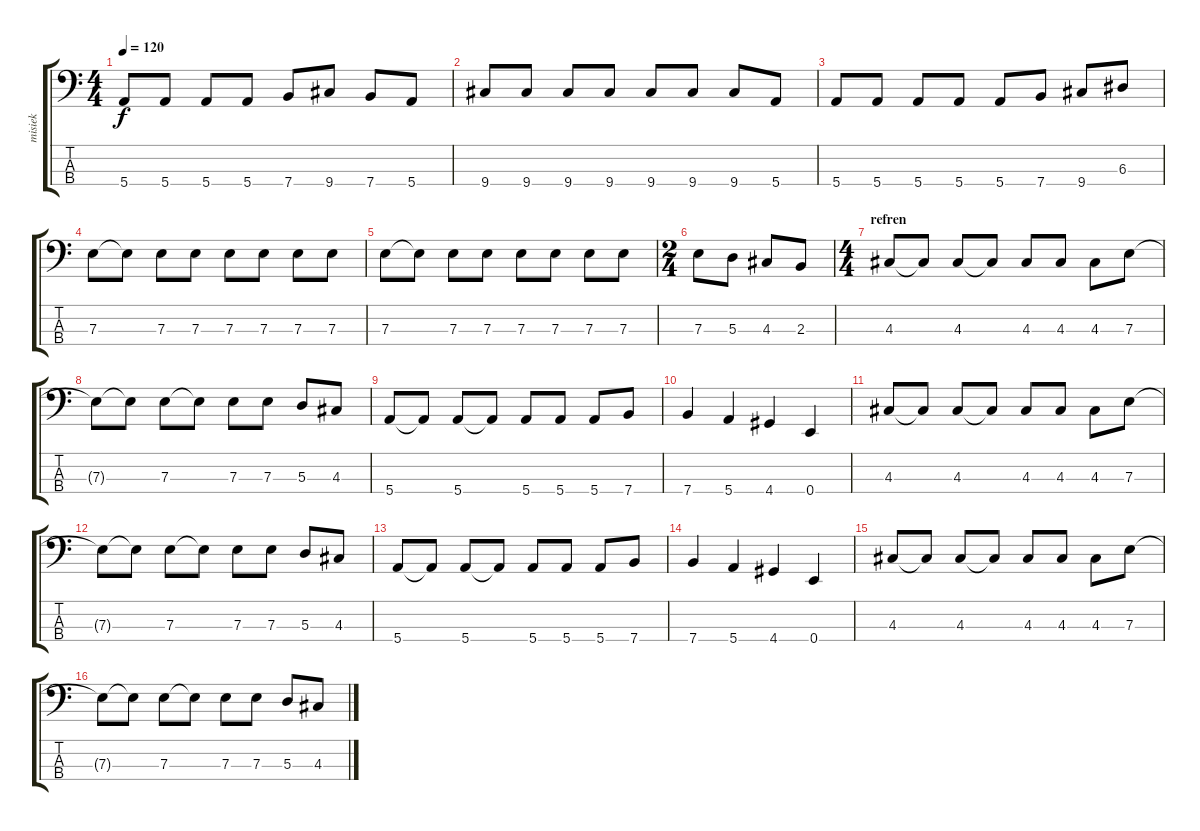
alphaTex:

\track ("misiek" "misiek") {instrument electricbasspick}
\staff {score tabs}
\tuning (G2 D2 A1 E1) {hide}
\ts (4 4)
\tempo 120
\clef f4
\ks c
5.4.8{dy f} 5.4.8 5.4.8 5.4.8 7.4.8 9.4.8 7.4.8 5.4.8 |
9.4.8 9.4.8 9.4.8 9.4.8 9.4.8 9.4.8 9.4.8 5.4.8 |
5.4.8 5.4.8 5.4.8 5.4.8 5.4.8 7.4.8 9.4.8 6.3.8 |
7.3.8 7.3{t}.8 7.3.8 7.3.8 7.3.8 7.3.8 7.3.8 7.3.8 |
7.3.8 7.3{t}.8 7.3.8 7.3.8 7.3.8 7.3.8 7.3.8 7.3.8 |
\ts (2 4)
7.3.8 5.3.8 4.3.8 2.3.8 |
\ts (4 4)
\section ("" "refren")
4.3.8 4.3{t}.8 4.3.8 4.3{t}.8 4.3.8 4.3.8 4.3.8 7.3.8 |
7.3{t}.8 7.3{t}.8 7.3.8 7.3{t}.8 7.3.8 7.3.8 5.3.8 4.3.8 |
5.4.8 5.4{t}.8 5.4.8 5.4{t}.8 5.4.8 5.4.8 5.4.8 7.4.8 |
7.4.4 5.4.4 4.4.4 0.4.4 |
4.3.8 4.3{t}.8 4.3.8 4.3{t}.8 4.3.8 4.3.8 4.3.8 7.3.8 |
7.3{t}.8 7.3{t}.8 7.3.8 7.3{t}.8 7.3.8 7.3.8 5.3.8 4.3.8 |
5.4.8 5.4{t}.8 5.4.8 5.4{t}.8 5.4.8 5.4.8 5.4.8 7.4.8 |
7.4.4 5.4.4 4.4.4 0.4.4 |
4.3.8 4.3{t}.8 4.3.8 4.3{t}.8 4.3.8 4.3.8 4.3.8 7.3.8 |
7.3{t}.8 7.3{t}.8 7.3.8 7.3{t}.8 7.3.8 7.3.8 5.3.8 4.3.8
